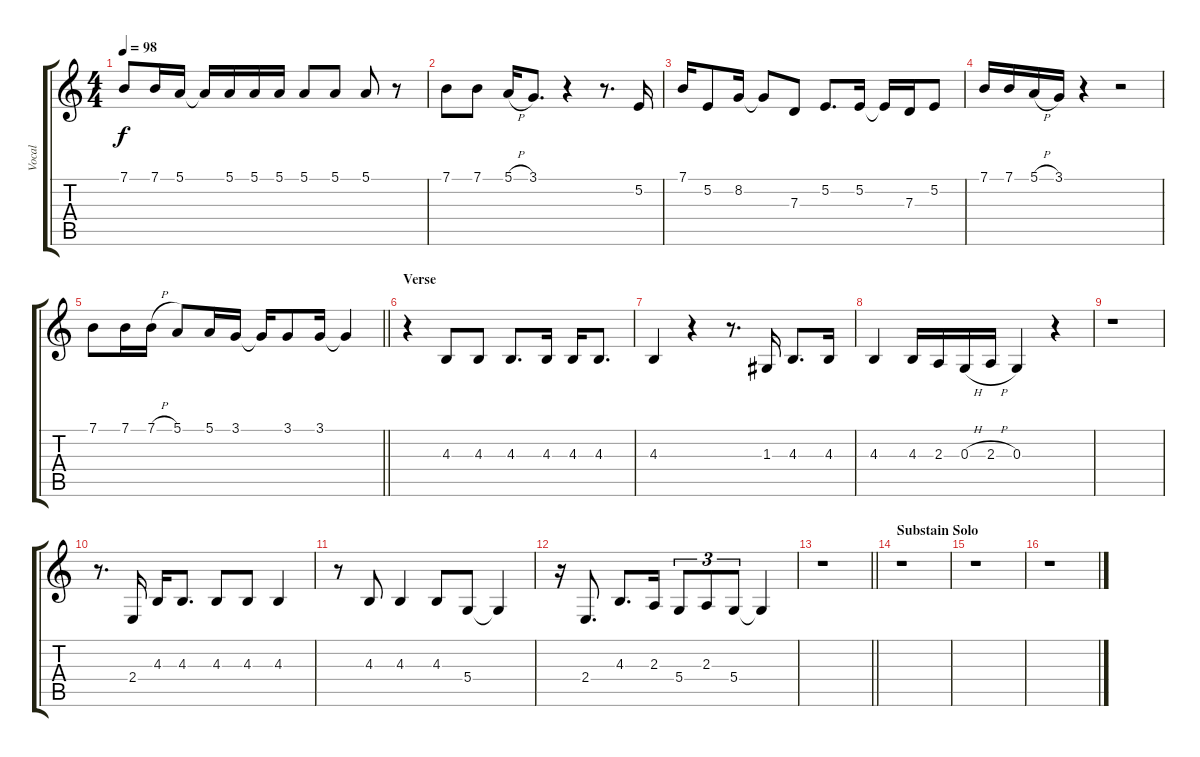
\track ("Vocal" "Vocal") {instrument flute}
\staff {score tabs}
\tuning (E4 B3 G3 D3 A2 E2) {hide}
\ts (4 4)
\tempo 98
\clef g2
\ks c
7.1.8{dy f} 7.1.16 5.1.16 5.1{t}.16 5.1.16 5.1.16 5.1.16 5.1.8 5.1.8 5.1.8 r.8 |
7.1.8 7.1.8 5.1{h}.16 3.1.8{d} r.4 r.8{d} 5.2.16 |
7.1.16 5.2.8 8.2.16 8.2{t}.8 7.3.8 5.2.8{d} 5.2.16 5.2{t}.16 7.3.16 5.2.8 |
7.1.16 7.1.16 5.1{h}.16 3.1.16 r.4 r.2 |
\barLineRight lightlight
7.1.8 7.1.16 7.1{h}.16 5.1.8 5.1.16 3.1.16 3.1{t}.16 3.1.8 3.1.16 3.1{t}.4 |
\section ("" "Verse")
r.4 4.3.8 4.3.8 4.3.8{d} 4.3.16 4.3.16 4.3.8{d} |
4.3.4 r.4 r.8{d} 1.3.16 4.3.8{d} 4.3.16 |
4.3.4 4.3.16 2.3.16 0.3{h}.16 2.3{h}.16 0.3.4 r.4 |
r.1 |
r.8{d} 2.4.16 4.3.16 4.3.8{d} 4.3.8 4.3.8 4.3.4 |
r.8 4.3.8 4.3.4 4.3.8 5.4.8 5.4{t}.4 |
r.16 2.4.8{d} 4.3.8{d} 2.3.16 5.4.8{tu (3 2)} 2.3.8{tu (3 2)} 5.4.8{tu (3 2)} 5.4{t}.4 |
\barLineRight lightlight
r.1 |
\section ("" "Substain Solo")
r.1 |
r.1 |
r.1
